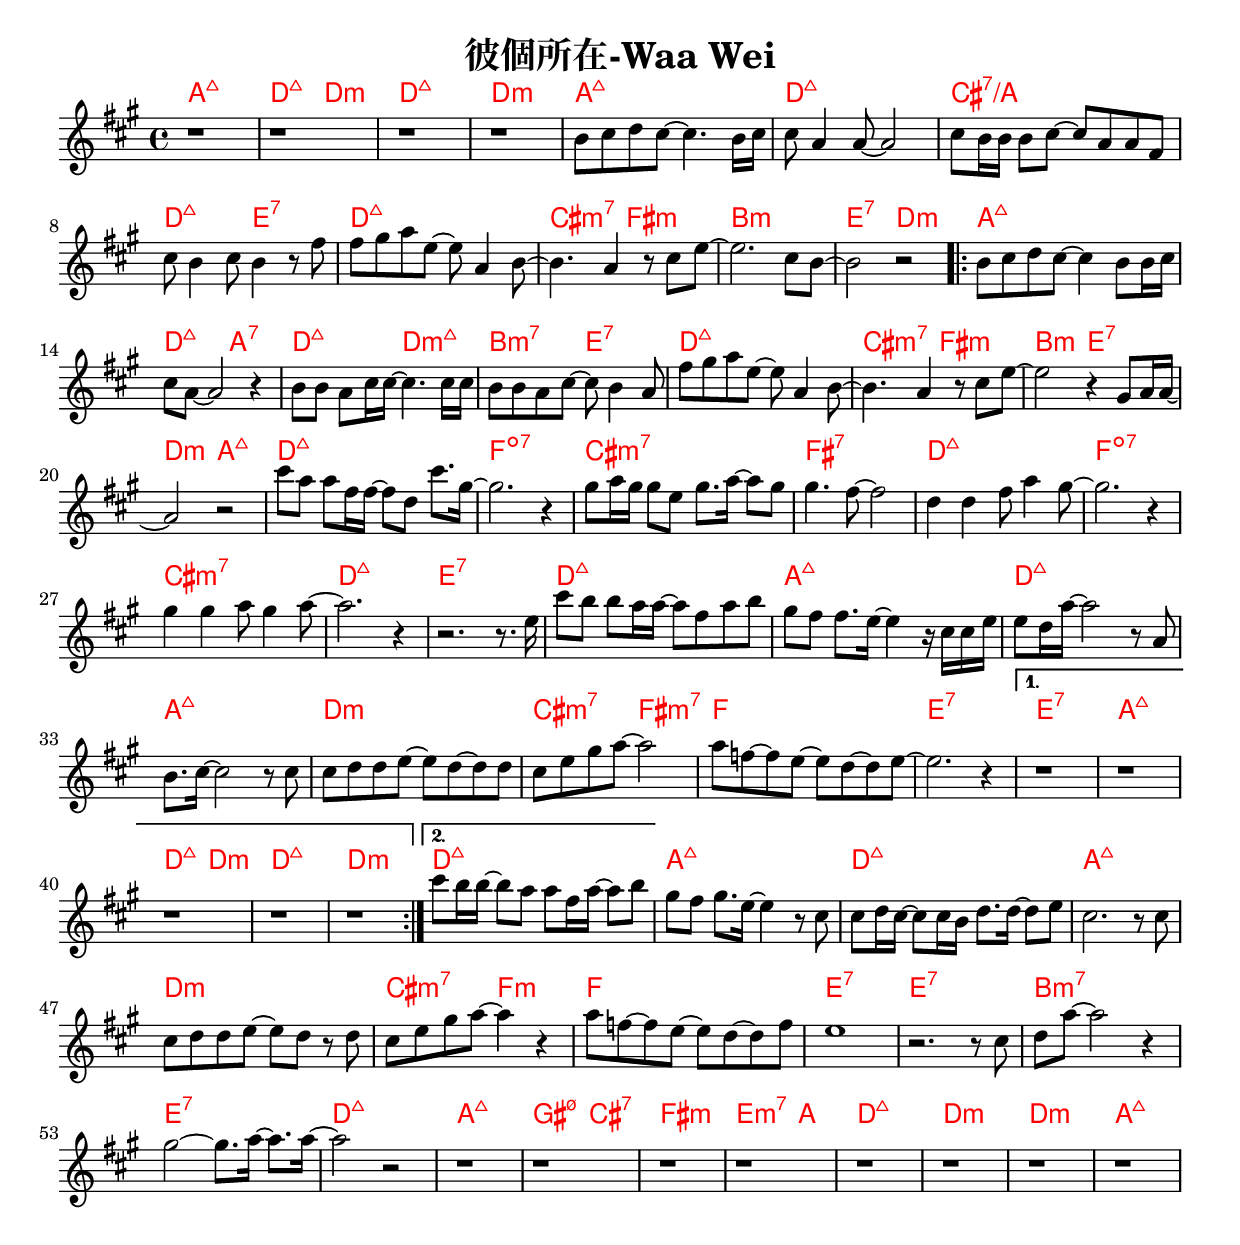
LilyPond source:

\header {
  title = "彼個所在-Waa Wei"
  composer = ""
}



\score
 {
  <<
  \chords {
  
  a1:maj7 | d2:maj7 d:m | d1:maj7 | d:m |

  a1:maj7 | d:maj7 | cis:7/a | d2:maj7 e:7 |
  d1:maj7 | cis2:m7 fis:m | b1:m | e2:7 d:m |

  \repeat volta 2 {
  
  a1:maj7 | d2:maj7 a:7 | d:maj7 d:m7+| b:m7 e:7 |
  d1:maj7 | cis2:m7 fis:m | b2:m e:7 | d:m a:maj7 |

  d1:maj7 | f:dim7 |
  cis:m7 | fis:7 |
  d:maj7 | f:dim7 |
  cis:m7 | d:maj7 | e:7 |

  d1:maj7 | a:maj7 |
  d:maj7 | a:maj7 |
  d:m | cis2:m7 fis:m7 |
  f1 | e1:7 |
  }
  
  \alternative {
  {  e1:7 | a:maj7 | d2:maj7 d:m | d1:maj7 | d:m |}
  { d1:maj7 |}}

  a:maj7 |
  d:maj7 | a:maj7 |
  d:m | cis2:m7 f:m |
  f1 | e:7 | e:7 |
  b:m7 | e:7 |

  d:maj7 | a:maj7 | gis2:m7 5- cis:7 | fis1:m | e2.:m7 a4: |
  d1:maj7 | d:m | d:m | a:maj7 |

  }
  \relative a' {
  \key a \major  
  \time 4/4
  
  r1 |r |r | r |

  b8 cis d cis~ cis4. b16 cis |
  cis8 a4 a8~ a2 |
  cis8 b16 b16 b8 cis~ cis a a fis |
  cis' b4 cis8 b4 r8 fis' |
  fis gis a e~ e a,4 b8~ |
  b4. a4 r8 cis e~ |
  e2. cis8 b~ |
  b2 r|
  
  \repeat volta 2 {
  b8 cis d cis~ cis4 b8 b16 cis |
  cis8 a8~ a2 r4 |
  b8 b a cis16 cis~ cis4. cis16 cis |
  b8 b a cis~ cis b4 a8 |
  fis' gis a e~ e a,4 b8~ |
  b4. a4 r8 cis e~ |
  e2 r4 gis,8 a16 a~|
  a2 r|
  
  cis'8 a a fis16 fis~ fis8 d cis'8. gis16~ |
  gis2. r4 |
  gis8 a16 gis gis8 e gis8. a16~ a8 gis |
  gis4. fis8~ fis2 |
  d4 d fis8 a4 gis8~ |
  gis2. r4 |
  gis4 gis a8 gis4 a8~ |
  a2. r4 | r2. r8. e16 |
  
  cis'8 b b a16 a~ a8 fis a b|
  gis fis fis8. e16~ e4 r16 cis cis e|
  e8 d16 a'16~ a2 r8 a, |
  b8. cis16~cis2 r8 cis |
  cis d d e~ e d~ d d |
  cis e gis a~a2 |
  a8 f~ f e~e d~d e~ | e2. r4 |}

  \alternative {
  {  r1 | r | r | r | r |}
  { cis'8 b16 b~ b8 a a fis16 a~ a8 b |}}

  
  gis fis gis8. e16~ e4 r8 cis |
  cis d16 cis~ cis8 cis16 b d8. d16~ d8 e |
  cis2. r8 cis |
  cis d d e~ e d r d |
  cis e gis a~ a4 r |
  a8 f~ f e~ e d~ d f |
  e1 |
  r2. r8 cis |
  d a'~ a2 r4 |
  gis2~ gis8. a16~ a8. a16~ |
  a2 r2 |

  r1 | r | r | r |
  r1 | r | r | r |  

  }
  >>
  \layout {
    \override ChordName.color = #red
    indent = #0
    line-width = #190 } 
  \midi {}
}